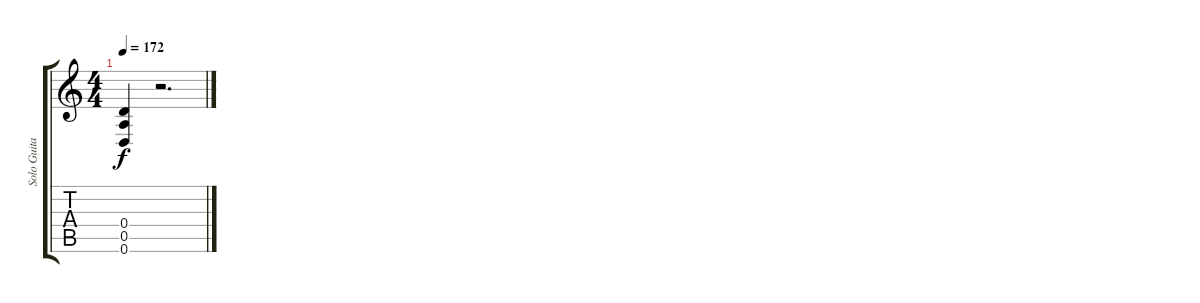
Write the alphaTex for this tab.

\track ("Solo Guitare" "Solo Guita") {instrument distortionguitar}
\staff {score tabs}
\tuning (E4 B3 G3 D3 A2 D2) {hide}
\ts (4 4)
\tempo 172
\clef g2
\ks c
(0.4 0.5 0.6).4{dy f} r.2{d}
